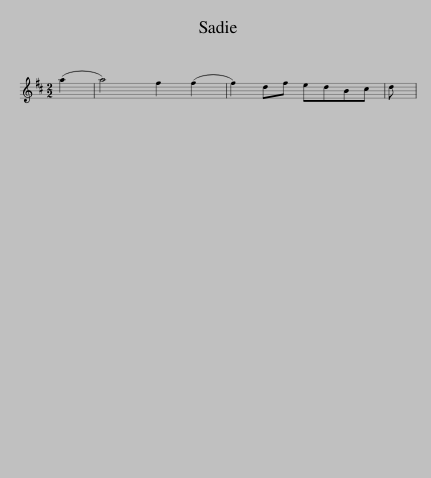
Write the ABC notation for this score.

X:1
L:1/8
M:2/2
I:linebreak $
K:D
V:1 treble
V:1
 (a2 | a4) f2 (f2 | f2) df edBc | d | %4
